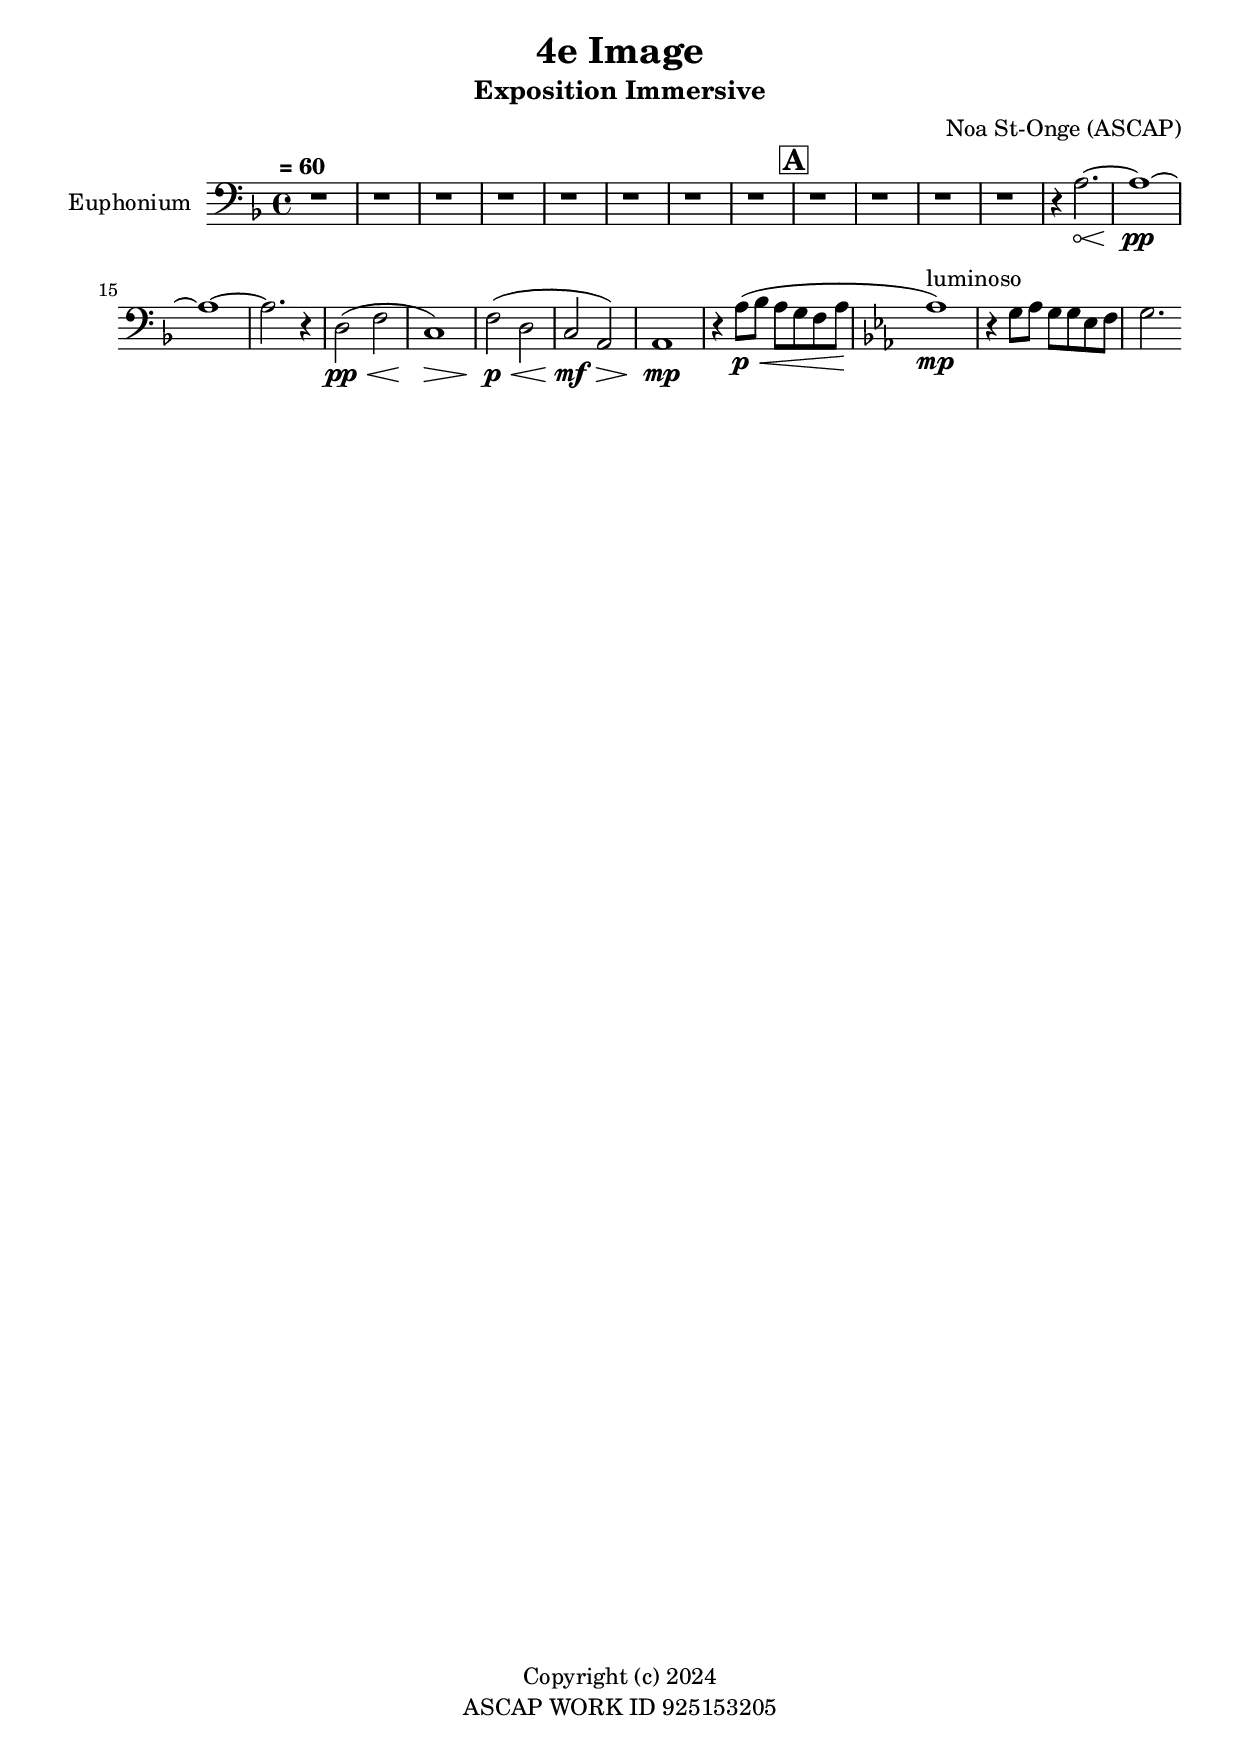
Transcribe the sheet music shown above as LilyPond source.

euphonium = \relative c {
  \time 4/4
  \tempo " = 60"
  \key f \major

  \set Score.rehearsalMarkFormatter = #format-mark-box-alphabet

  \repeat unfold 8 { r1 } \mark \default
  \repeat unfold 4 { r1 } r4

  \once \override Hairpin.circled-tip = ##t
  a'2.\< ~ a1\!\pp ~ a1 ~ a2. r4

  d,2\pp\<( f2 c1)\>
  f2\!\p\<( d2 c2\!\mf\> a2) a1\!\mp

  r4 a'8(\<\p bes a g f a
  \key ees \major
  aes1\!\mp^"luminoso")

  r4 g8 aes8 g8 g8 ees8 f g2.
}

euphoniumPart = \new Staff \with {
  instrumentName = "Euphonium"
  shortInstrumentName = "Euph."
  midiInstrument = "tuba"
} { \clef bass \euphonium }

euphoniumBookPart = \new Staff \with {
  instrumentName = "Euphonium"
  shortInstrumentName = ""
  midiInstrument = "tuba"
} { \clef bass \euphonium }

\book {
  \bookOutputName "Euphonium"
  \header {
  title = "4e Image"
  subtitle = "Exposition Immersive"
  composer = "Noa St-Onge (ASCAP)"
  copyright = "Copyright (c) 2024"
  % Remove default LilyPond tagline
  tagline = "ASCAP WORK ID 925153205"
}
  \score {
    <<
      \euphoniumBookPart
    >>
    \layout {
      indent = 25
      short-indent = 10
    }

    \midi {
      \tempo 4=60
    }
  }
}